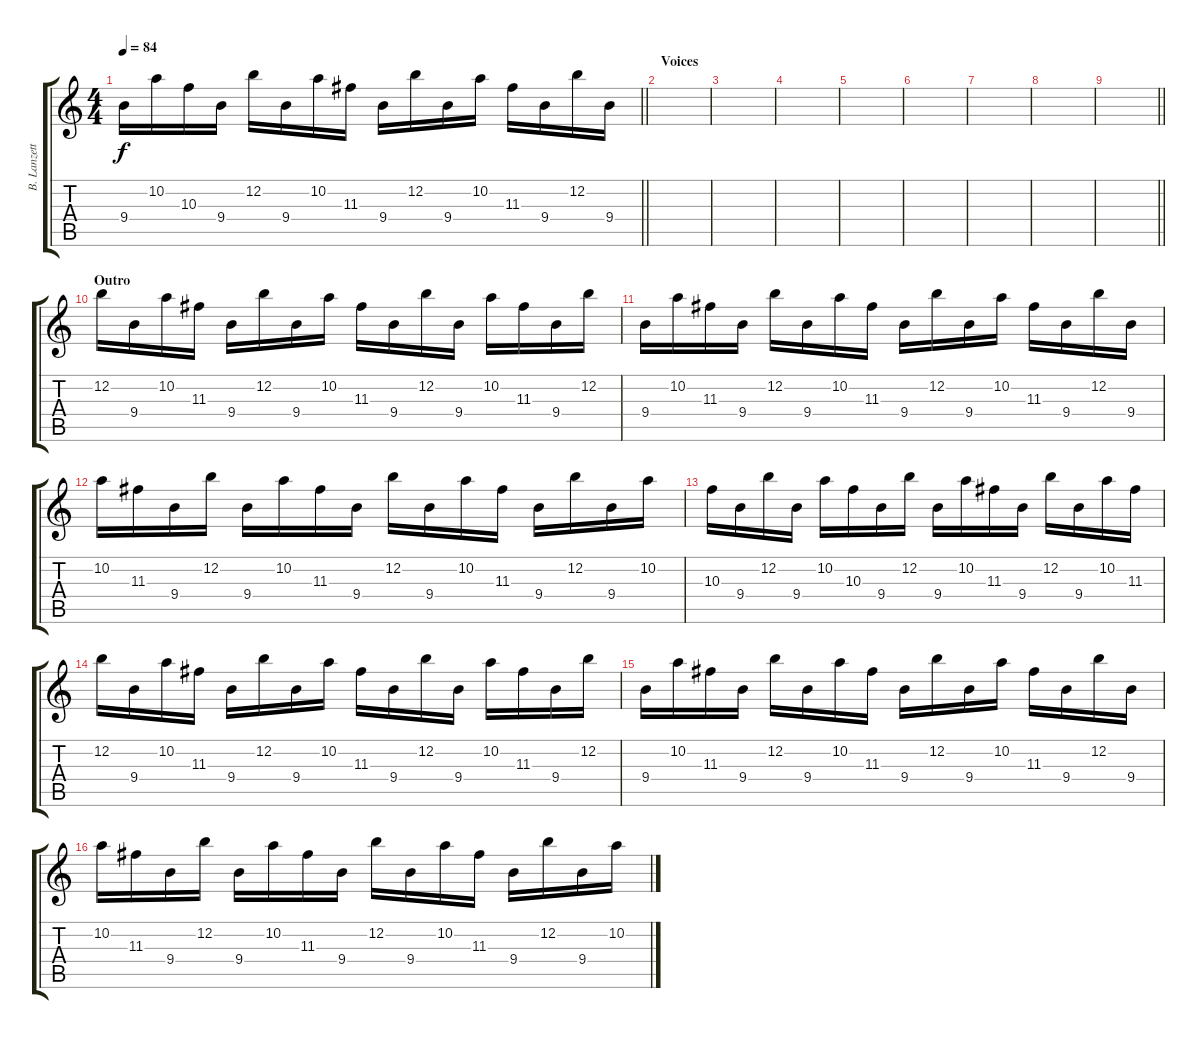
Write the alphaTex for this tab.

\track ("B. Lanzetti - Guitar #2" "B. Lanzett") {instrument electricguitarjazz}
\staff {score tabs}
\tuning (E4 B3 G3 D3 A2 E2) {hide}
\ts (4 4)
\tempo 84
\clef g2
\barLineRight lightlight
\ks c
9.4.16{dy f} 10.2.16 10.3.16 9.4.16 12.2.16 9.4.16 10.2.16 11.3.16 9.4.16 12.2.16 9.4.16 10.2.16 11.3.16 9.4.16 12.2.16 9.4.16 |
\section ("" "Voices")
|
|
|
|
|
|
|
\barLineRight lightlight
|
\section ("" "Outro")
12.2.16 9.4.16 10.2.16 11.3.16 9.4.16 12.2.16 9.4.16 10.2.16 11.3.16 9.4.16 12.2.16 9.4.16 10.2.16 11.3.16 9.4.16 12.2.16 |
9.4.16 10.2.16 11.3.16 9.4.16 12.2.16 9.4.16 10.2.16 11.3.16 9.4.16 12.2.16 9.4.16 10.2.16 11.3.16 9.4.16 12.2.16 9.4.16 |
10.2.16 11.3.16 9.4.16 12.2.16 9.4.16 10.2.16 11.3.16 9.4.16 12.2.16 9.4.16 10.2.16 11.3.16 9.4.16 12.2.16 9.4.16 10.2.16 |
10.3.16 9.4.16 12.2.16 9.4.16 10.2.16 10.3.16 9.4.16 12.2.16 9.4.16 10.2.16 11.3.16 9.4.16 12.2.16 9.4.16 10.2.16 11.3.16 |
12.2.16 9.4.16 10.2.16 11.3.16 9.4.16 12.2.16 9.4.16 10.2.16 11.3.16 9.4.16 12.2.16 9.4.16 10.2.16 11.3.16 9.4.16 12.2.16 |
9.4.16 10.2.16 11.3.16 9.4.16 12.2.16 9.4.16 10.2.16 11.3.16 9.4.16 12.2.16 9.4.16 10.2.16 11.3.16 9.4.16 12.2.16 9.4.16 |
10.2.16 11.3.16 9.4.16 12.2.16 9.4.16 10.2.16 11.3.16 9.4.16 12.2.16 9.4.16 10.2.16 11.3.16 9.4.16 12.2.16 9.4.16 10.2.16
